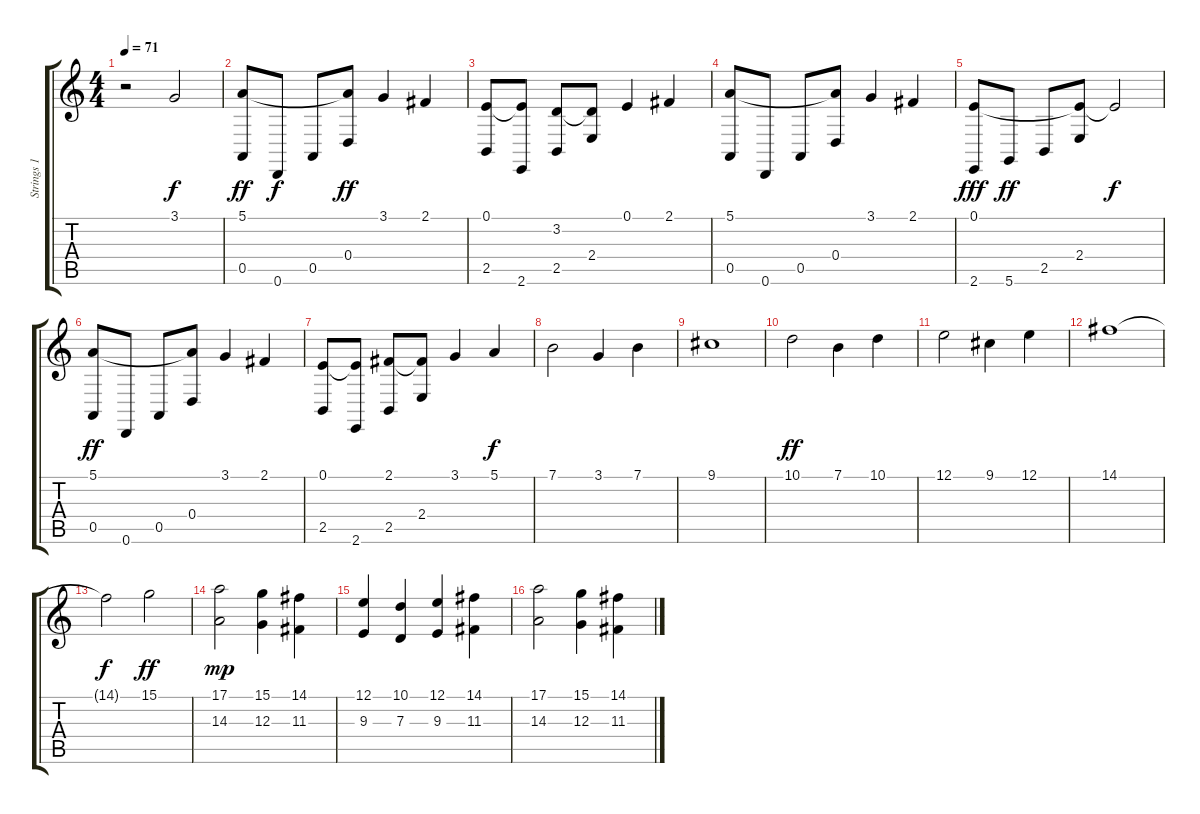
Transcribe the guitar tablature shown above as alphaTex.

\track ("Strings 1" "Strings 1") {instrument stringensemble1}
\staff {score tabs}
\tuning (E4 B3 G3 D3 A2 D2) {hide}
\ts (4 4)
\tempo 71
\clef g2
\ks c
r.2{dy f} 3.1.2{volume 11 balance 13} |
(5.1 0.5).8{dy ff volume 11} 0.6.8{dy f} 0.5.8{balance 13} (5.1{t} 0.4).8{dy ff} 3.1.4 2.1.4 |
(0.1 2.5).8 (0.1{t} 2.6).8 (3.2 2.5).8 (3.2{t} 2.4).8 0.1.4 2.1.4 |
(5.1 0.5).8 0.6.8 0.5.8 (5.1{t} 0.4).8 3.1.4 2.1.4 |
(0.1 2.6).8{dy fff} 5.6.8{dy ff} 2.5.8 (0.1{t} 2.4).8 0.1{t}.2{dy f} |
(5.1 0.5).8{dy ff volume 13} 0.6.8{balance 8} 0.5.8 (5.1{t} 0.4).8{volume 13} 3.1.4 2.1.4{volume 13} |
(0.1 2.5).8 (0.1{t} 2.6).8 (2.1 2.5).8 (2.1{t} 2.4).8 3.1.4 5.1.4{dy f} |
7.1.2 3.1.4{volume 13} 7.1.4 |
9.1.1 |
10.1.2{dy ff} 7.1.4 10.1.4 |
12.1.2 9.1.4{volume 13} 12.1.4 |
14.1.1 |
14.1{t}.2{dy f} 15.1.2{dy ff} |
(17.1 14.3).2{dy mp balance 13} (15.1 12.3).4{volume 14 balance 13} (14.1 11.3).4{balance 12} |
(12.1 9.3).4{balance 12} (10.1 7.3).4{balance 12} (12.1 9.3).4{balance 12} (14.1 11.3).4 |
(17.1 14.3).2{balance 12} (15.1 12.3).4{balance 12} (14.1 11.3).4{balance 12}
